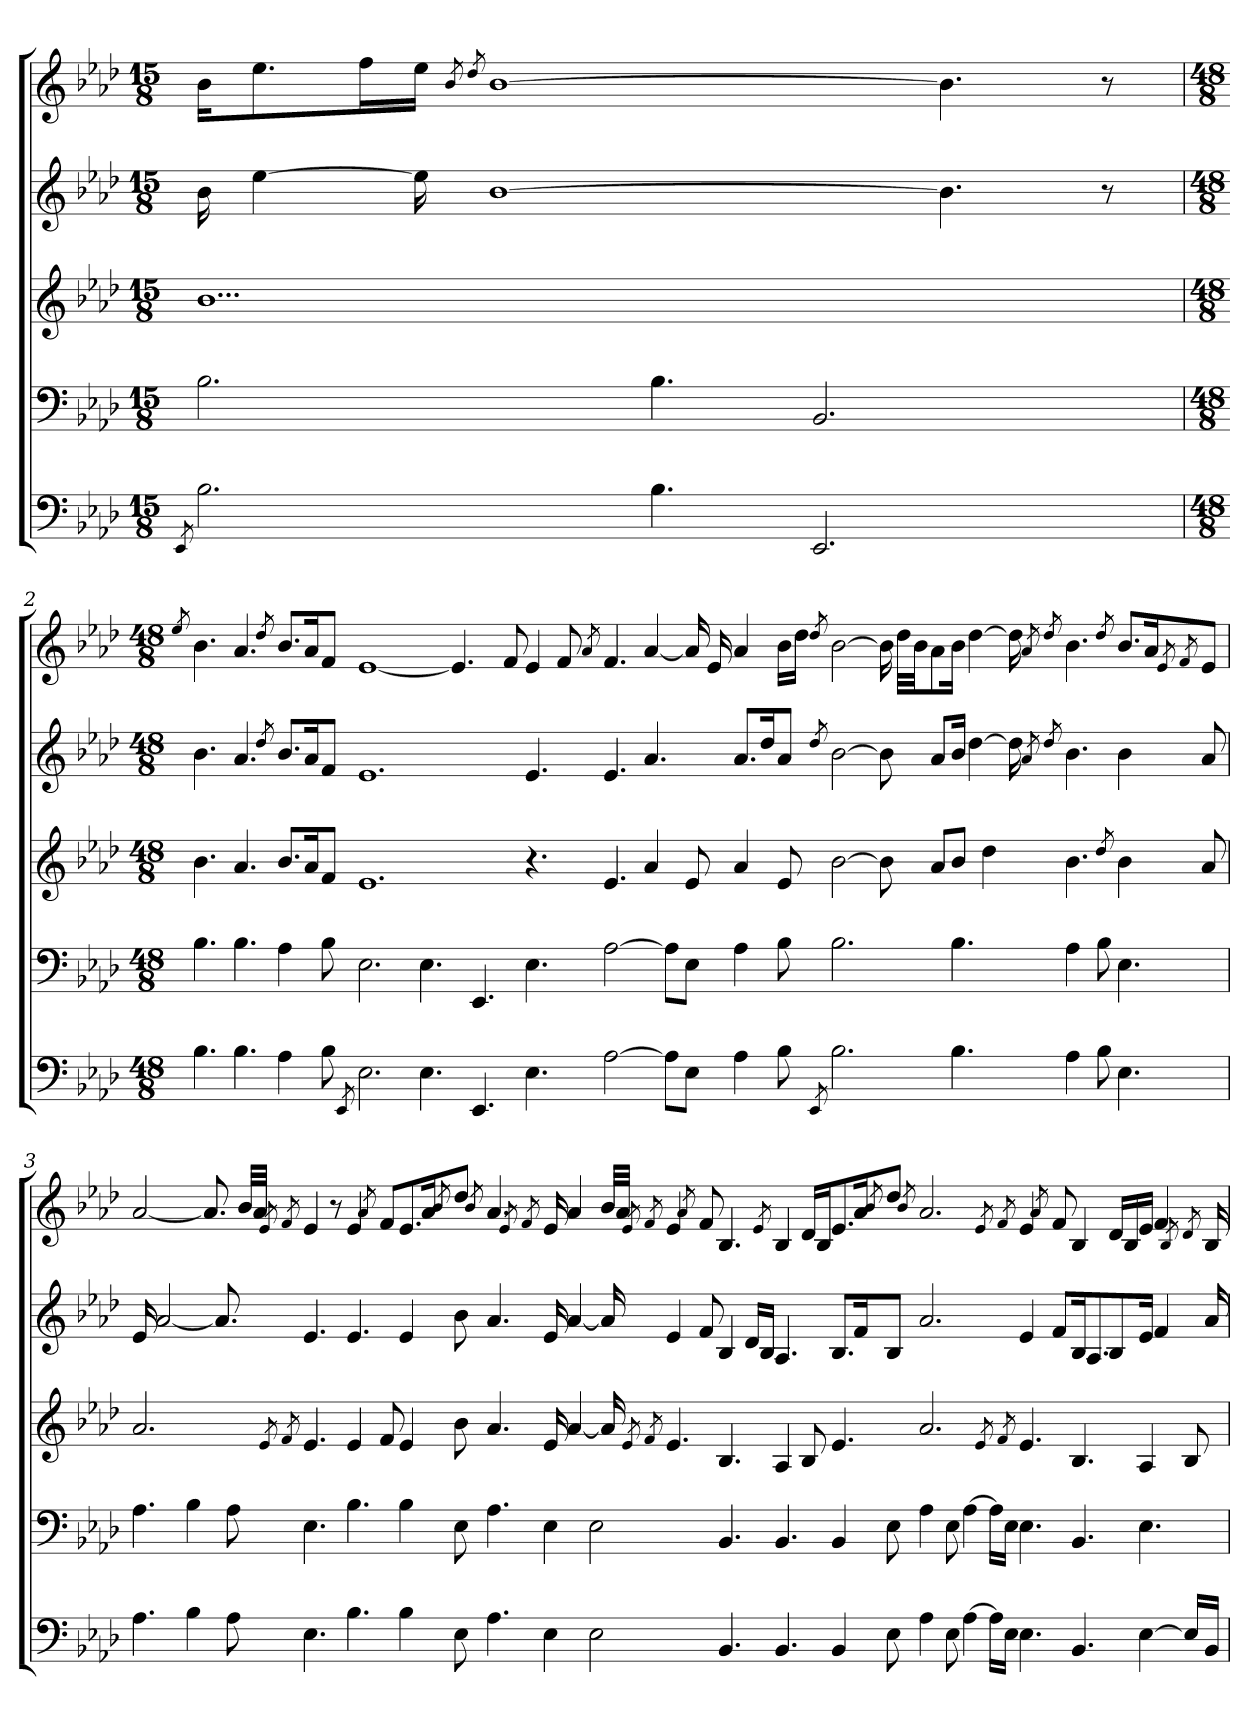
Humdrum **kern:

**kern	**kern	**kern	**kern	**kern
*part5	*part4	*part3	*part2	*part1
*staff5	*staff4	*staff3	*staff2	*staff1
*clefF4	*clefF4	*clefG2	*clefG2	*clefG2
*k[b-e-a-d-]	*k[b-e-a-d-]	*k[b-e-a-d-]	*k[b-e-a-d-]	*k[b-e-a-d-]
*M15/8	*M15/8	*M15/8	*M15/8	*M15/8
=1	=1	=1	=1	=1
8qEE-	.	.	.	.
2.B-	2.B-	1...b-	16b-	16b-\KL
.	.	.	[4ee-	8.ee-\
.	.	.	.	16ff\L
.	.	.	16ee-]	16ee-\JJ
.	.	.	.	8qb-
.	.	.	.	8qdd-
.	.	.	[1b-	[1b-
4.B-	4.B-	.	.	.
2.EE-	2.BB-	.	.	.
.	.	.	4.b-]	4.b-]
.	.	.	8r	8r
=2	=2	=2	=2	=2
*M48/8	*M48/8	*M48/8	*M48/8	*M48/8
.	.	.	.	8qee-
4.B-	4.B-	4.b-	4.b-	4.b-
4.B-	4.B-	4.a-	4.a-	4.a-
.	.	.	8qdd-	8qdd-
4A-	4A-	8.b-/L	8.b-/L	8.b-/L
.	.	16a-/K	16a-/K	16a-/K
8B-	8B-	8f/J	8f/J	8f/J
8qEE-	.	.	.	.
2.E-	2.E-	1.e-	1.e-	[1e-
4.E-	4.E-	.	.	.
.	.	.	.	4.e-]
4.EE-	4.EE-	.	.	.
.	.	.	.	8f
4.E-	4.E-	4.r	4.e-	4e-
.	.	.	.	8f
.	.	.	.	8qa-
[2A-	[2A-	4.e-	4.e-	4.f
.	.	4a-	4.a-	[4a-
8A-\L]	8A-\L]	.	.	.
8E-\J	8E-\J	8e-	.	16a-]
.	.	.	.	16e-
4A-	4A-	4a-	8.a-/L	4a-
.	.	.	16dd-/K	.
8B-	8B-	8e-	8a-/J	16b-\LL
.	.	.	.	16dd-\JJ
8qEE-	.	.	8qdd-	8qdd-
2.B-	2.B-	[2b-	[2b-	[2b-
.	.	8b-]	8b-]	16b-]
.	.	.	.	32dd-\LLL
.	.	.	.	32b-\JJ
.	.	8a-/L	8a-/L	8a-\
4.B-	4.B-	8b-/J	16b-/Jk	16b-\Jk
.	.	.	[4dd-	[4dd-
.	.	4dd-	.	.
.	.	.	16dd-]	16dd-]
.	.	.	8qa-	8qa-
.	.	.	8qdd-	8qdd-
4A-	4A-	4.b-	4.b-	4.b-
8B-	8B-	.	.	.
.	.	8qdd-	.	8qdd-
4.E-	4.E-	4b-	4b-	8.b-/L
.	.	.	.	16a-/K
.	.	.	.	8qe-/
.	.	.	.	8qf/
.	.	8a-	8a-	8e-/J
=3	=3	=3	=3	=3
4.A-	4.A-	2.a-	16e-	[2a-
.	.	.	[2a-	.
4B-	4B-	.	.	.
.	.	.	.	8.a-]
.	.	.	8.a-]	.
8A-	8A-	.	.	.
.	.	.	.	32b-/LLL
.	.	.	.	32a-/JJJ
.	.	8qe-	.	8qe-
.	.	8qf	.	8qf
4.E-	4.E-	4.e-	4.e-	4e-
.	.	.	.	8r
4.B-	4.B-	4e-	4.e-	4e-
.	.	.	.	8qa-
.	.	8f	.	8f/L
4B-	4B-	4e-	4e-	8.e-/
.	.	.	.	16a-/K
.	.	.	.	8qb-/
8E-	8E-	8b-	8b-	8dd-/J
.	.	.	.	8qb-
4.A-	4.A-	4.a-	4.a-	4.a-
.	.	.	.	8qe-
.	.	.	.	8qf
4E-	4E-	16e-	16e-	16e-
.	.	[4a-	[4a-	4a-
2E-	2E-	.	.	.
.	.	16a-]	16a-]	32b-/LLL
.	.	.	.	32a-/JJJ
.	.	8qe-	.	8qe-
.	.	8qf	.	8qf
.	.	4.e-	4e-	4e-
.	.	.	.	8qa-
.	.	.	8f	8f
4.BB-	4.BB-	4.B-	4B-	4.B-
.	.	.	16d-/LL	.
.	.	.	16B-/JJ	.
.	.	.	.	8qe-
4.BB-	4.BB-	4A-	4.A-	4B-
.	.	8B-	.	16d-/LL
.	.	.	.	16B-/J
4BB-	4BB-	4.e-	8.B-/L	8.e-/
.	.	.	16f/K	16a-/K
.	.	.	.	8qb-/
8E-	8E-	.	8B-/J	8dd-/J
.	.	.	.	8qb-
4A-	4A-	2.a-	2.a-	2.a-
8E-	8E-	.	.	.
[4A-	[4A-	.	.	.
16A-\LL]	16A-\LL]	.	.	.
16E-\JJ	16E-\JJ	.	.	.
.	.	8qe-	.	8qe-
.	.	8qf	.	8qf
4.E-	4.E-	4.e-	4e-	4e-
.	.	.	.	8qa-
.	.	.	8f/L	8f
4.BB-	4.BB-	4.B-	16B-/K	4B-
.	.	.	8.A-/	.
.	.	.	8B-/	16d-/LL
.	.	.	.	16B-/
[4E-	4.E-	4A-	16e-/Jk	16e-/JJ
.	.	.	4f	4f
16E-/LL]	.	8B-	.	.
.	.	.	.	8qB-
.	.	.	.	8qd-
16BB-/JJ	.	.	16a-	16B-
=	=	=	=	=
*-	*-	*-	*-	*-
